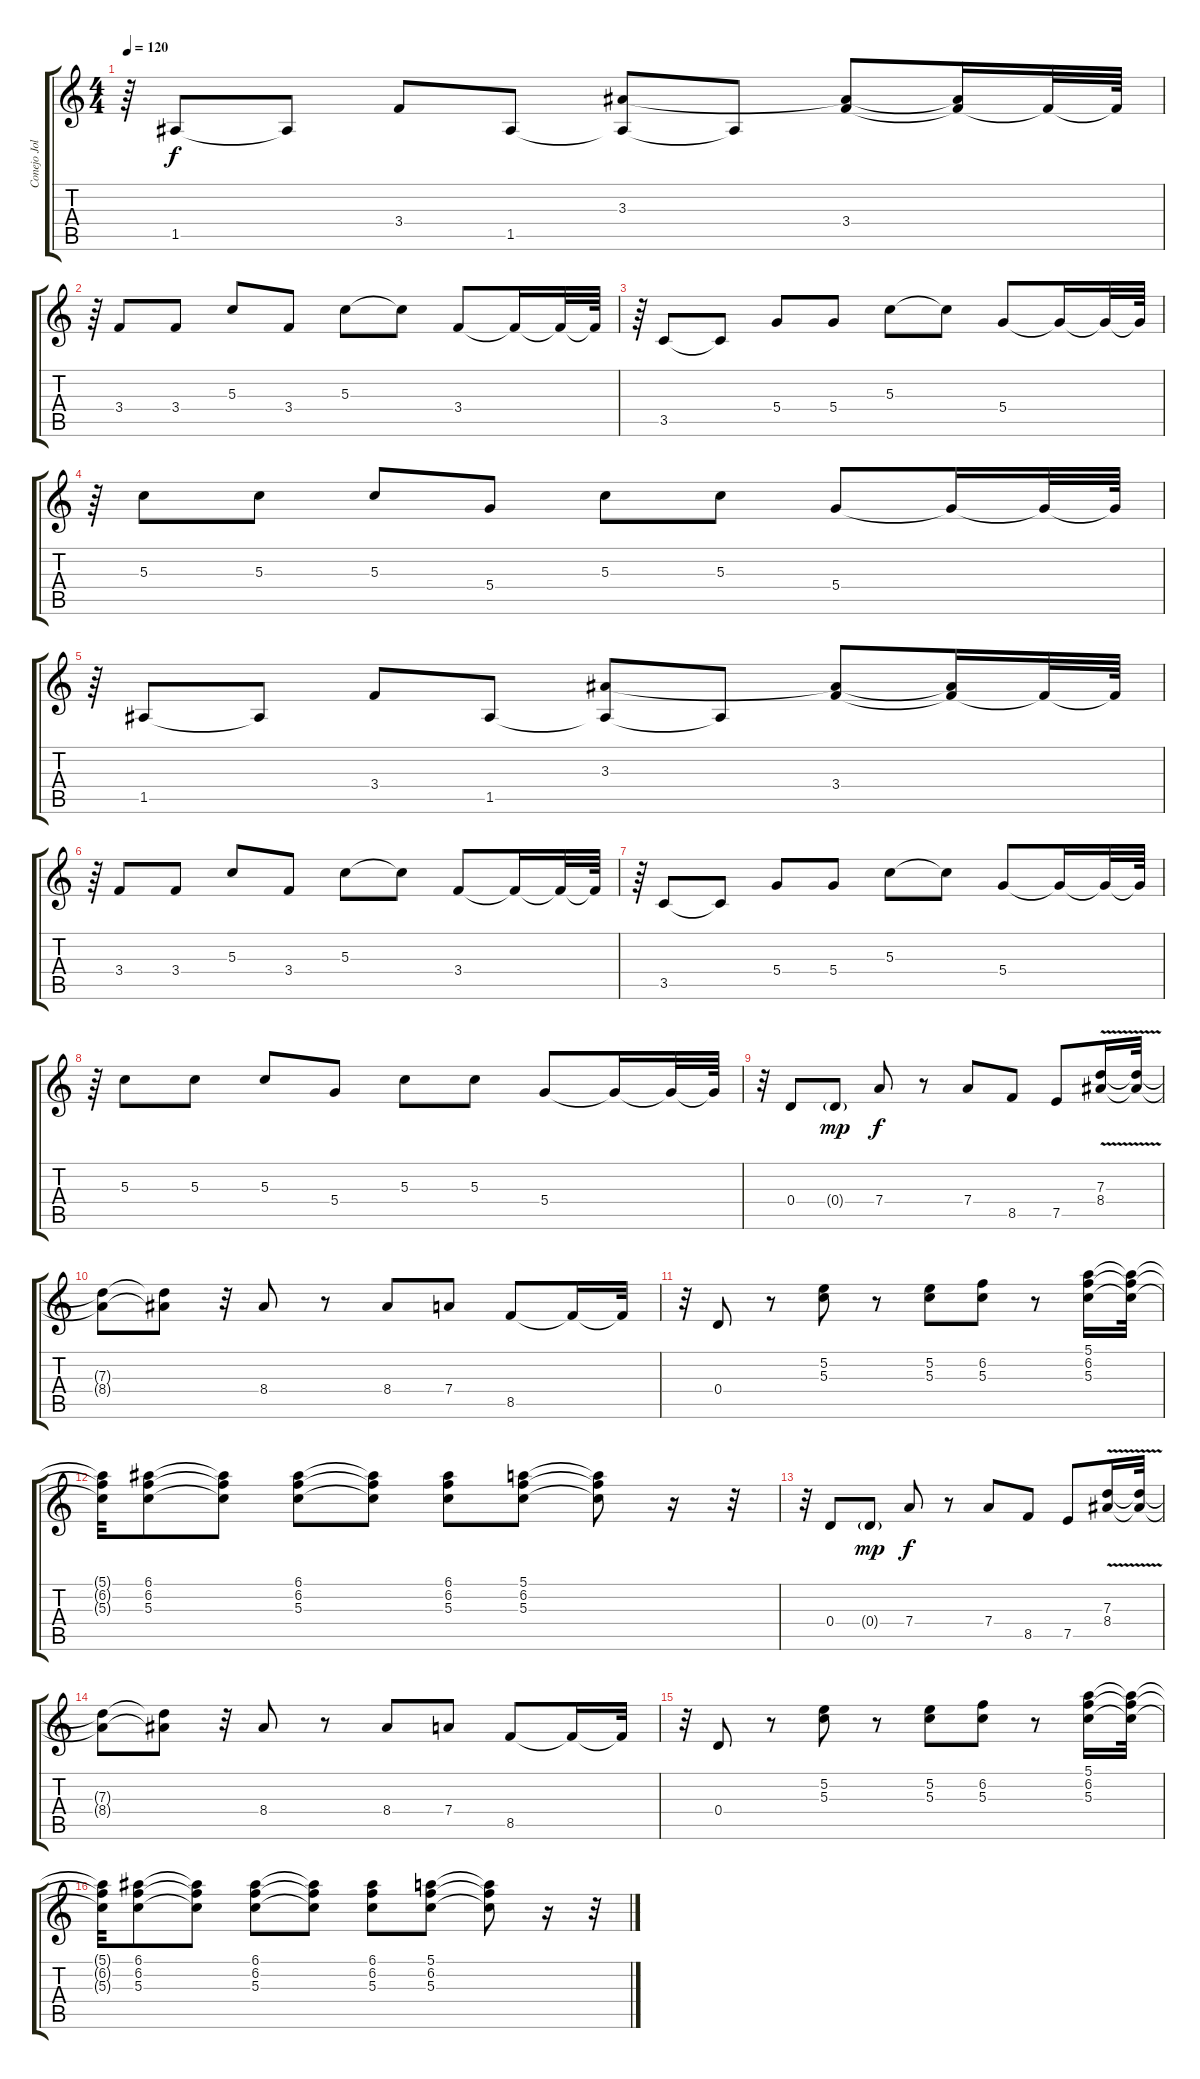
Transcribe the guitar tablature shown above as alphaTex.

\track ("Conejo Jolivet" "Conejo Jol") {instrument electricguitarclean}
\staff {score tabs}
\tuning (E4 B3 G3 D3 A2 E2) {hide}
\ts (4 4)
\tempo 120
\clef g2
\ks c
r.64{dy f} 1.5.8 1.5{t}.8 3.4.8 1.5.8 (3.3 1.5{t}).8 1.5{t}.8 (3.3{t} 3.4).8 (3.3{t} 3.4{t}).16 3.4{t}.32 3.4{t}.64 |
r.64 3.4.8 3.4.8 5.3.8 3.4.8 5.3.8 5.3{t}.8 3.4.8 3.4{t}.16 3.4{t}.32 3.4{t}.64 |
r.64 3.5.8 3.5{t}.8 5.4.8 5.4.8 5.3.8 5.3{t}.8 5.4.8 5.4{t}.16 5.4{t}.32 5.4{t}.64 |
r.64 5.3.8 5.3.8 5.3.8 5.4.8 5.3.8 5.3.8 5.4.8 5.4{t}.16 5.4{t}.32 5.4{t}.64 |
r.64 1.5.8 1.5{t}.8 3.4.8 1.5.8 (3.3 1.5{t}).8 1.5{t}.8 (3.3{t} 3.4).8 (3.3{t} 3.4{t}).16 3.4{t}.32 3.4{t}.64 |
r.64 3.4.8 3.4.8 5.3.8 3.4.8 5.3.8 5.3{t}.8 3.4.8 3.4{t}.16 3.4{t}.32 3.4{t}.64 |
r.64 3.5.8 3.5{t}.8 5.4.8 5.4.8 5.3.8 5.3{t}.8 5.4.8 5.4{t}.16 5.4{t}.32 5.4{t}.64 |
r.64 5.3.8 5.3.8 5.3.8 5.4.8 5.3.8 5.3.8 5.4.8 5.4{t}.16 5.4{t}.32 5.4{t}.64 |
r.32{volume 7 instrument electricguitarclean} 0.4.8 0.4{g}.8{dy mp} 7.4.8{dy f} r.8 7.4.8 8.5.8 7.5.8 (7.3{v} 8.4{v}).16 (7.3{t} 8.4{t}).32 |
(7.3{t} 8.4{t}).8 (7.3{t} 8.4{t}).8 r.32 8.4.8 r.8 8.4.8 7.4.8 8.5.8 8.5{t}.16 8.5{t}.32 |
r.32 0.4.8 r.8 (5.2 5.3).8 r.8 (5.2 5.3).8 (6.2 5.3).8 r.8 (5.1 6.2 5.3).16 (5.1{t} 6.2{t} 5.3{t}).32 |
(5.1{t} 6.2{t} 5.3{t}).32 (6.1 6.2 5.3).8 (6.1{t} 6.2{t} 5.3{t}).8 (6.1 6.2 5.3).8 (6.1{t} 6.2{t} 5.3{t}).8 (6.1 6.2 5.3).8 (5.1 6.2 5.3).8 (5.1{t} 6.2{t} 5.3{t}).8 r.16 r.32 |
r.32 0.4.8 0.4{g}.8{dy mp} 7.4.8{dy f} r.8 7.4.8 8.5.8 7.5.8 (7.3{v} 8.4{v}).16 (7.3{t} 8.4{t}).32 |
(7.3{t} 8.4{t}).8 (7.3{t} 8.4{t}).8 r.32 8.4.8 r.8 8.4.8 7.4.8 8.5.8 8.5{t}.16 8.5{t}.32 |
r.32 0.4.8 r.8 (5.2 5.3).8 r.8 (5.2 5.3).8 (6.2 5.3).8 r.8 (5.1 6.2 5.3).16 (5.1{t} 6.2{t} 5.3{t}).32 |
(5.1{t} 6.2{t} 5.3{t}).32 (6.1 6.2 5.3).8 (6.1{t} 6.2{t} 5.3{t}).8 (6.1 6.2 5.3).8 (6.1{t} 6.2{t} 5.3{t}).8 (6.1 6.2 5.3).8 (5.1 6.2 5.3).8 (5.1{t} 6.2{t} 5.3{t}).8 r.16 r.32
